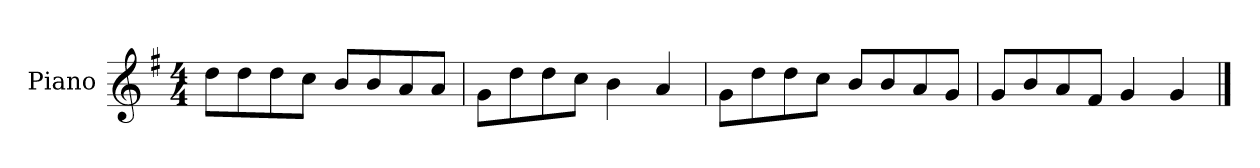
**kern
*part1
*staff1
*I"Piano
*I'P-no
*clefG2
*k[f#]
*M4/4
*MM90
=1
8dd\L
8dd\
8dd\
8cc\J
8b/L
8b/
8a/
8a/J
=2
8g\L
8dd\
8dd\
8cc\J
4b\
4a/
=3
8g\L
8dd\
8dd\
8cc\J
8b/L
8b/
8a/
8g/J
=4
8g/L
8b/
8a/
8f#/J
4g/
4g/
==
*-
